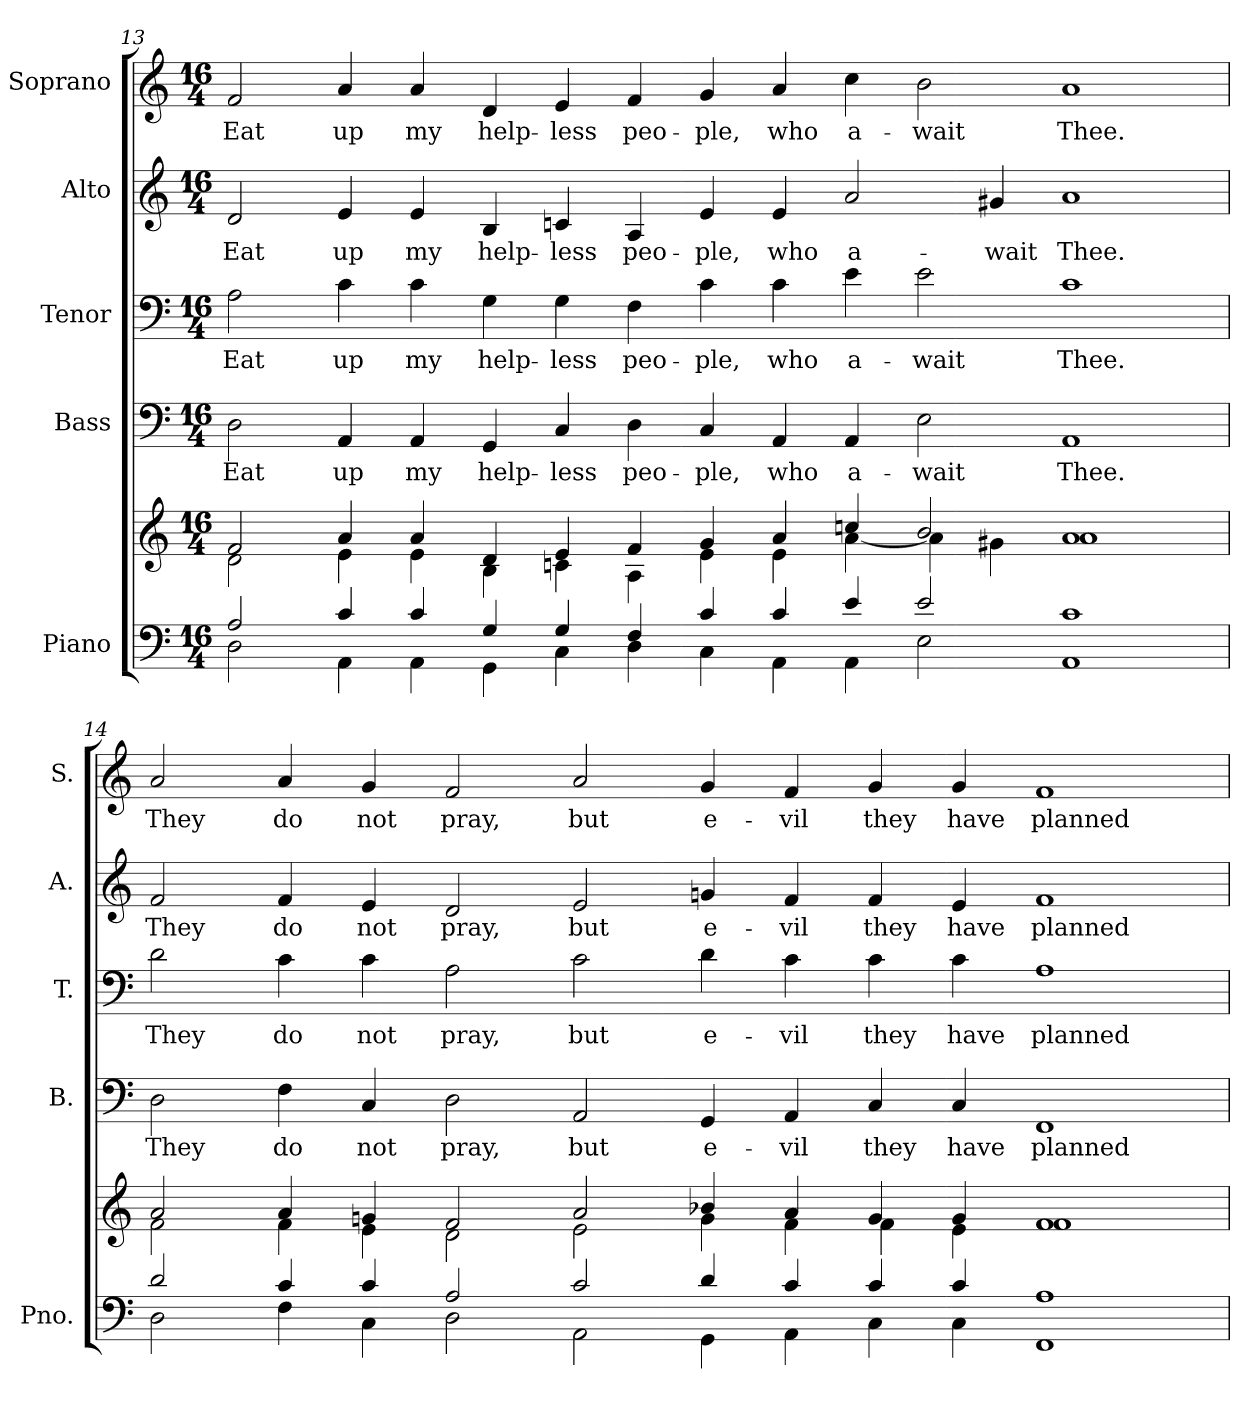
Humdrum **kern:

**kern	**kern	**kern	**text	**kern	**text	**kern	**text	**kern	**text
*part5	*part5	*part4	*part4	*part3	*part3	*part2	*part2	*part1	*part1
*staff6	*staff5	*staff4	*staff4	*staff3	*staff3	*staff2	*staff2	*staff1	*staff1
*I"Piano	*	*I"Bass	*	*I"Tenor	*	*I"Alto	*	*I"Soprano	*
*I'Pno.	*	*I'B.	*	*I'T.	*	*I'A.	*	*I'S.	*
*clefF4	*clefG2	*clefF4	*	*clefF4	*	*clefG2	*	*clefG2	*
*k[]	*k[]	*k[]	*	*k[]	*	*k[]	*	*k[]	*
*C:	*C:	*C:	*	*C:	*	*C:	*	*C:	*
*M16/4	*M16/4	*M16/4	*	*M16/4	*	*M16/4	*	*M16/4	*
=13	=13	=13	=13	=13	=13	=13	=13	=13	=13
*^	*^	*	*	*	*	*	*	*	*
!	!	!	!	!	!LO:LY:b:color=#000000	!	!	!	!	!	!
!	!	!	!	!	!	!	!LO:LY:b:color=#000000	!	!	!	!
!	!	!	!	!	!	!	!	!	!LO:LY:b:color=#000000	!	!
!	!	!	!	!	!	!	!	!	!	!	!LO:LY:b:color=#000000
2Ai/	2Di\	2fi/	2di\	2Di\	Eat	2Ai\	Eat	2di/	Eat	2fi/	Eat
!	!	!	!	!	!LO:LY:b:color=#000000	!	!	!	!	!	!
!	!	!	!	!	!	!	!LO:LY:b:color=#000000	!	!	!	!
!	!	!	!	!	!	!	!	!	!LO:LY:b:color=#000000	!	!
!	!	!	!	!	!	!	!	!	!	!	!LO:LY:b:color=#000000
4ci/	4AAi\	4ai/	4ei\	4AAi/	up	4ci\	up	4ei/	up	4ai/	up
!	!	!	!	!	!LO:LY:b:color=#000000	!	!	!	!	!	!
!	!	!	!	!	!	!	!LO:LY:b:color=#000000	!	!	!	!
!	!	!	!	!	!	!	!	!	!LO:LY:b:color=#000000	!	!
!	!	!	!	!	!	!	!	!	!	!	!LO:LY:b:color=#000000
4ci/	4AAi\	4ai/	4ei\	4AAi/	my	4ci\	my	4ei/	my	4ai/	my
!	!	!	!	!	!LO:LY:b:color=#000000	!	!	!	!	!	!
!	!	!	!	!	!	!	!LO:LY:b:color=#000000	!	!	!	!
!	!	!	!	!	!	!	!	!	!LO:LY:b:color=#000000	!	!
!	!	!	!	!	!	!	!	!	!	!	!LO:LY:b:color=#000000
4Gi/	4GGi\	4di/	4Bi\	4GGi/	help-	4Gi\	help-	4Bi/	help-	4di/	help-
!	!	!	!	!	!LO:LY:b:color=#000000	!	!	!	!	!	!
!	!	!	!	!	!	!	!LO:LY:b:color=#000000	!	!	!	!
!	!	!	!	!	!	!	!	!	!LO:LY:b:color=#000000	!	!
!	!	!	!	!	!	!	!	!	!	!	!LO:LY:b:color=#000000
4Gi/	4Ci\	4ei/	4cni\	4Ci/	-less	4Gi\	-less	4cni/	-less	4ei/	-less
!	!	!	!	!	!LO:LY:b:color=#000000	!	!	!	!	!	!
!	!	!	!	!	!	!	!LO:LY:b:color=#000000	!	!	!	!
!	!	!	!	!	!	!	!	!	!LO:LY:b:color=#000000	!	!
!	!	!	!	!	!	!	!	!	!	!	!LO:LY:b:color=#000000
4Fi/	4Di\	4fi/	4Ai\	4Di\	peo-	4Fi\	peo-	4Ai/	peo-	4fi/	peo-
!	!	!	!	!	!LO:LY:b:color=#000000	!	!	!	!	!	!
!	!	!	!	!	!	!	!LO:LY:b:color=#000000	!	!	!	!
!	!	!	!	!	!	!	!	!	!LO:LY:b:color=#000000	!	!
!	!	!	!	!	!	!	!	!	!	!	!LO:LY:b:color=#000000
4ci/	4Ci\	4gi/	4ei\	4Ci/	-ple,	4ci\	-ple,	4ei/	-ple,	4gi/	-ple,
!	!	!	!	!	!LO:LY:b:color=#000000	!	!	!	!	!	!
!	!	!	!	!	!	!	!LO:LY:b:color=#000000	!	!	!	!
!	!	!	!	!	!	!	!	!	!LO:LY:b:color=#000000	!	!
!	!	!	!	!	!	!	!	!	!	!	!LO:LY:b:color=#000000
4ci/	4AAi\	4ai/	4ei\	4AAi/	who	4ci\	who	4ei/	who	4ai/	who
!	!	!	!	!	!LO:LY:b:color=#000000	!	!	!	!	!	!
!	!	!	!	!	!	!	!LO:LY:b:color=#000000	!	!	!	!
!	!	!	!	!	!	!	!	!	!LO:LY:b:color=#000000	!	!
!	!	!	!	!	!	!	!	!	!	!	!LO:LY:b:color=#000000
4ei/	4AAi\	4ccni/	[<4ai\	4AAi/	a-	4ei\	a-	2ai/	a-	4cci\	a-
!	!	!	!	!	!LO:LY:b:color=#000000	!	!	!	!	!	!
!	!	!	!	!	!	!	!LO:LY:b:color=#000000	!	!	!	!
!	!	!	!	!	!	!	!	!	!	!	!LO:LY:b:color=#000000
2ei/	2Ei\	2bi/	4ai\]	2Ei\	-wait	2ei\	-wait	.	.	2bi\	-wait
!	!	!	!	!	!	!	!	!	!LO:LY:b:color=#000000	!	!
.	.	.	4g#Xi\	.	.	.	.	4g#Xi/	-wait	.	.
!	!	!	!	!	!LO:LY:b:color=#000000	!	!	!	!	!	!
!	!	!	!	!	!	!	!LO:LY:b:color=#000000	!	!	!	!
!	!	!	!	!	!	!	!	!	!LO:LY:b:color=#000000	!	!
!	!	!	!	!	!	!	!	!	!	!	!LO:LY:b:color=#000000
1ci	1AAi	1ai	1ai	1AAi	Thee.	1ci	Thee.	1ai	Thee.	1ai	Thee.
!!LO:PB:g=z
=14	=14	=14	=14	=14	=14	=14	=14	=14	=14	=14	=14
!	!	!	!	!	!LO:LY:b:color=#000000	!	!	!	!	!	!
!	!	!	!	!	!	!	!LO:LY:b:color=#000000	!	!	!	!
!	!	!	!	!	!	!	!	!	!LO:LY:b:color=#000000	!	!
!	!	!	!	!	!	!	!	!	!	!	!LO:LY:b:color=#000000
2di/	2Di\	2ai/	2fi\	2Di\	They	2di\	They	2fi/	They	2ai/	They
!	!	!	!	!	!LO:LY:b:color=#000000	!	!	!	!	!	!
!	!	!	!	!	!	!	!LO:LY:b:color=#000000	!	!	!	!
!	!	!	!	!	!	!	!	!	!LO:LY:b:color=#000000	!	!
!	!	!	!	!	!	!	!	!	!	!	!LO:LY:b:color=#000000
4ci/	4Fi\	4ai/	4fi\	4Fi\	do	4ci\	do	4fi/	do	4ai/	do
!	!	!	!	!	!LO:LY:b:color=#000000	!	!	!	!	!	!
!	!	!	!	!	!	!	!LO:LY:b:color=#000000	!	!	!	!
!	!	!	!	!	!	!	!	!	!LO:LY:b:color=#000000	!	!
!	!	!	!	!	!	!	!	!	!	!	!LO:LY:b:color=#000000
4ci/	4Ci\	4gni/	4ei\	4Ci/	not	4ci\	not	4ei/	not	4gi/	not
!	!	!	!	!	!LO:LY:b:color=#000000	!	!	!	!	!	!
!	!	!	!	!	!	!	!LO:LY:b:color=#000000	!	!	!	!
!	!	!	!	!	!	!	!	!	!LO:LY:b:color=#000000	!	!
!	!	!	!	!	!	!	!	!	!	!	!LO:LY:b:color=#000000
2Ai/	2Di\	2fi/	2di\	2Di\	pray,	2Ai\	pray,	2di/	pray,	2fi/	pray,
!	!	!	!	!	!LO:LY:b:color=#000000	!	!	!	!	!	!
!	!	!	!	!	!	!	!LO:LY:b:color=#000000	!	!	!	!
!	!	!	!	!	!	!	!	!	!LO:LY:b:color=#000000	!	!
!	!	!	!	!	!	!	!	!	!	!	!LO:LY:b:color=#000000
2ci/	2AAi\	2ai/	2ei\	2AAi/	but	2ci\	but	2ei/	but	2ai/	but
!	!	!	!	!	!LO:LY:b:color=#000000	!	!	!	!	!	!
!	!	!	!	!	!	!	!LO:LY:b:color=#000000	!	!	!	!
!	!	!	!	!	!	!	!	!	!LO:LY:b:color=#000000	!	!
!	!	!	!	!	!	!	!	!	!	!	!LO:LY:b:color=#000000
4di/	4GGi\	4b-Xi/	4gi\	4GGi/	e-	4di\	e-	4gni/	e-	4gi/	e-
!	!	!	!	!	!LO:LY:b:color=#000000	!	!	!	!	!	!
!	!	!	!	!	!	!	!LO:LY:b:color=#000000	!	!	!	!
!	!	!	!	!	!	!	!	!	!LO:LY:b:color=#000000	!	!
!	!	!	!	!	!	!	!	!	!	!	!LO:LY:b:color=#000000
4ci/	4AAi\	4ai/	4fi\	4AAi/	-vil	4ci\	-vil	4fi/	-vil	4fi/	-vil
!	!	!	!	!	!LO:LY:b:color=#000000	!	!	!	!	!	!
!	!	!	!	!	!	!	!LO:LY:b:color=#000000	!	!	!	!
!	!	!	!	!	!	!	!	!	!LO:LY:b:color=#000000	!	!
!	!	!	!	!	!	!	!	!	!	!	!LO:LY:b:color=#000000
4ci/	4Ci\	4gi/	4fi\	4Ci/	they	4ci\	they	4fi/	they	4gi/	they
!	!	!	!	!	!LO:LY:b:color=#000000	!	!	!	!	!	!
!	!	!	!	!	!	!	!LO:LY:b:color=#000000	!	!	!	!
!	!	!	!	!	!	!	!	!	!LO:LY:b:color=#000000	!	!
!	!	!	!	!	!	!	!	!	!	!	!LO:LY:b:color=#000000
4ci/	4Ci\	4gi/	4ei\	4Ci/	have	4ci\	have	4ei/	have	4gi/	have
!	!	!	!	!	!LO:LY:b:color=#000000	!	!	!	!	!	!
!	!	!	!	!	!	!	!LO:LY:b:color=#000000	!	!	!	!
!	!	!	!	!	!	!	!	!	!LO:LY:b:color=#000000	!	!
!	!	!	!	!	!	!	!	!	!	!	!LO:LY:b:color=#000000
1Ai	1FFi	1fi	1fi	1FFi	planned	1Ai	planned	1fi	planned	1fi	planned
*v	*v	*	*	*	*	*	*	*	*	*	*
*	*v	*v	*	*	*	*	*	*	*	*
=	=	=	=	=	=	=	=	=	=
*-	*-	*-	*-	*-	*-	*-	*-	*-	*-
